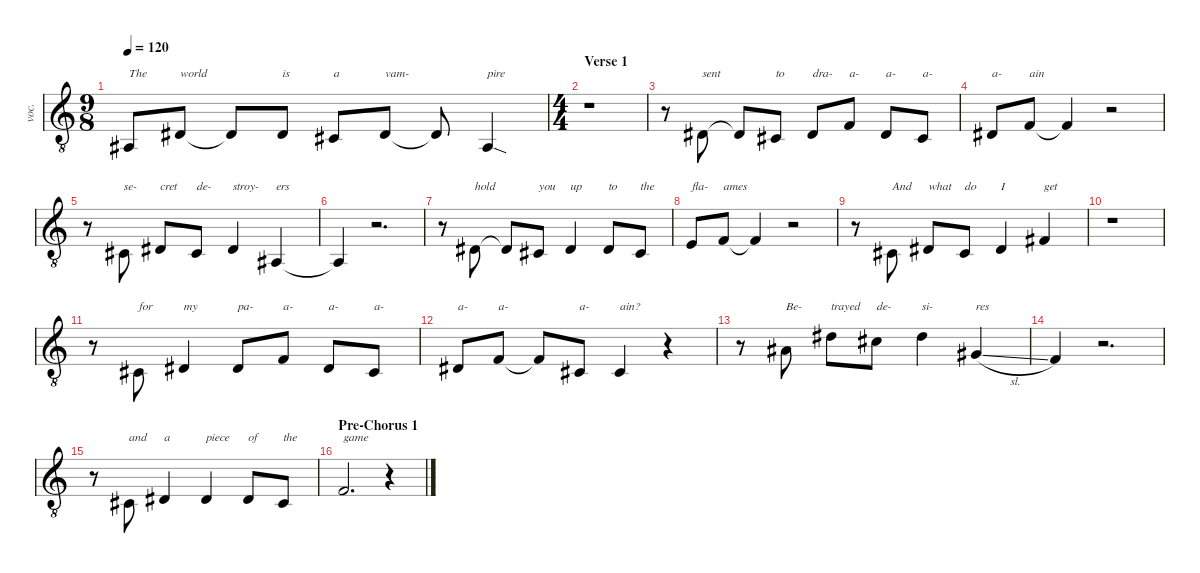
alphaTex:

\defaultSystemsLayout 4
\hideDynamics
\bracketExtendMode nobrackets
\otherSystemsTrackNameOrientation horizontal
\track ("Billy Corgan" "voc.") {mute instrument lead6voice}
\staff {score}
\tuning (E4 B3 G3 D3 A2 E2)
\ts (9 8)
\beaming (8 2 2 2 3)
\tempo 120
\clef g2
\ottava 8vb
\ks c
6.6{acc #}.8{txt "The" dy mf instrument lead6voice beam Up} 6.5{acc #}.8{txt "world" beam Up} 6.5{t acc #}.8{beam Up} 6.5{acc #}.8{txt "is" beam Up} 4.5{acc #}.8{txt "a" beam Up} 6.5{acc #}.8{txt "vam-" beam Up} 6.5{t acc #}.8{beam Up} 6.6{sod acc #}.4{txt "pire" beam Up} |
\ts (4 4)
\beaming (8 2 2 2 2)
\section ("" "Verse 1")
r.1{beam Down} |
r.8{beam Down} 6.5{acc #}.8{txt "sent" beam Up} 6.5{t acc #}.8{beam Up} 4.5{acc #}.8{txt "to" beam Up} 6.5{acc #}.8{txt "dra-" beam Up} 8.5.8{txt "a-" beam Up} 6.5{acc #}.8{txt "a-" beam Up} 4.5{acc #}.8{txt "a-" beam Up} |
6.5{acc #}.8{txt "a-" beam Up} 8.5.8{txt "ain" beam Up} 8.5{t}.4{beam Up} r.2{beam Up} |
r.8{beam Down} 4.5{acc #}.8{txt "se-" beam Up} 6.5{acc #}.8{txt "cret" beam Up} 4.5{acc #}.8{txt "de-" beam Up} 6.5{acc #}.4{txt "stroy-" beam Up} 1.5{acc #}.4{txt "ers" beam Up} |
1.5{t acc #}.4{beam Up} r.2{d beam Up} |
r.8{beam Down} 6.5{acc #}.8{txt "hold" beam Up} 6.5{t acc #}.8{beam Up} 4.5{acc #}.8{txt "you" beam Up} 6.5{acc #}.4{txt "up" beam Up} 6.5{acc #}.8{txt "to" beam Up} 4.5{acc #}.8{txt "the" beam Up} |
7.5.8{txt "fla-" beam Up} 8.5.8{txt "ames" beam Up} 8.5{t}.4{beam Up} r.2{beam Up} |
r.8{beam Down} 4.5{acc #}.8{txt "And" beam Up} 6.5{acc #}.8{txt "what" beam Up} 4.5{acc #}.8{txt "do" beam Up} 6.5{acc #}.4{txt "I" beam Up} 4.4{acc #}.4{txt "get" beam Up} |
r.1{beam Down} |
r.8{beam Down} 4.5{acc #}.8{txt "for" beam Up} 6.5{acc #}.4{txt "my" beam Up} 6.5{acc #}.8{txt "pa-" beam Up} 8.5.8{txt "a-" beam Up} 6.5{acc #}.8{txt "a-" beam Up} 4.5{acc #}.8{txt "a-" beam Up} |
6.5{acc #}.8{txt "a-" beam Up} 8.5.8{txt "a-" beam Up} 8.5{t}.8{beam Up} 4.5{acc #}.8{txt "a-" beam Up} 4.5{acc #}.4{txt "ain?" beam Up} r.4{beam Up} |
r.8{beam Down} 3.3{acc #}.8{txt "Be-" beam Up} 4.2{acc #}.8{txt "trayed" beam Down} 2.2{acc #}.8{txt "de-" beam Down} 4.2{acc #}.4{txt "si-" beam Down} 6.4{sl acc #}.4{txt "res" beam Up} |
3.4.4{beam Up} r.2{d beam Up} |
r.8{beam Down} 4.5{acc #}.8{txt "and" beam Up} 6.5{acc #}.4{txt "a" beam Up} 6.5{acc #}.4{txt "piece" beam Up} 6.5{acc #}.8{txt "of" beam Up} 4.5{acc #}.8{txt "the" beam Up} |
\section ("" "Pre-Chorus 1")
3.4.2{d txt "game" beam Up} r.4{beam Up}
